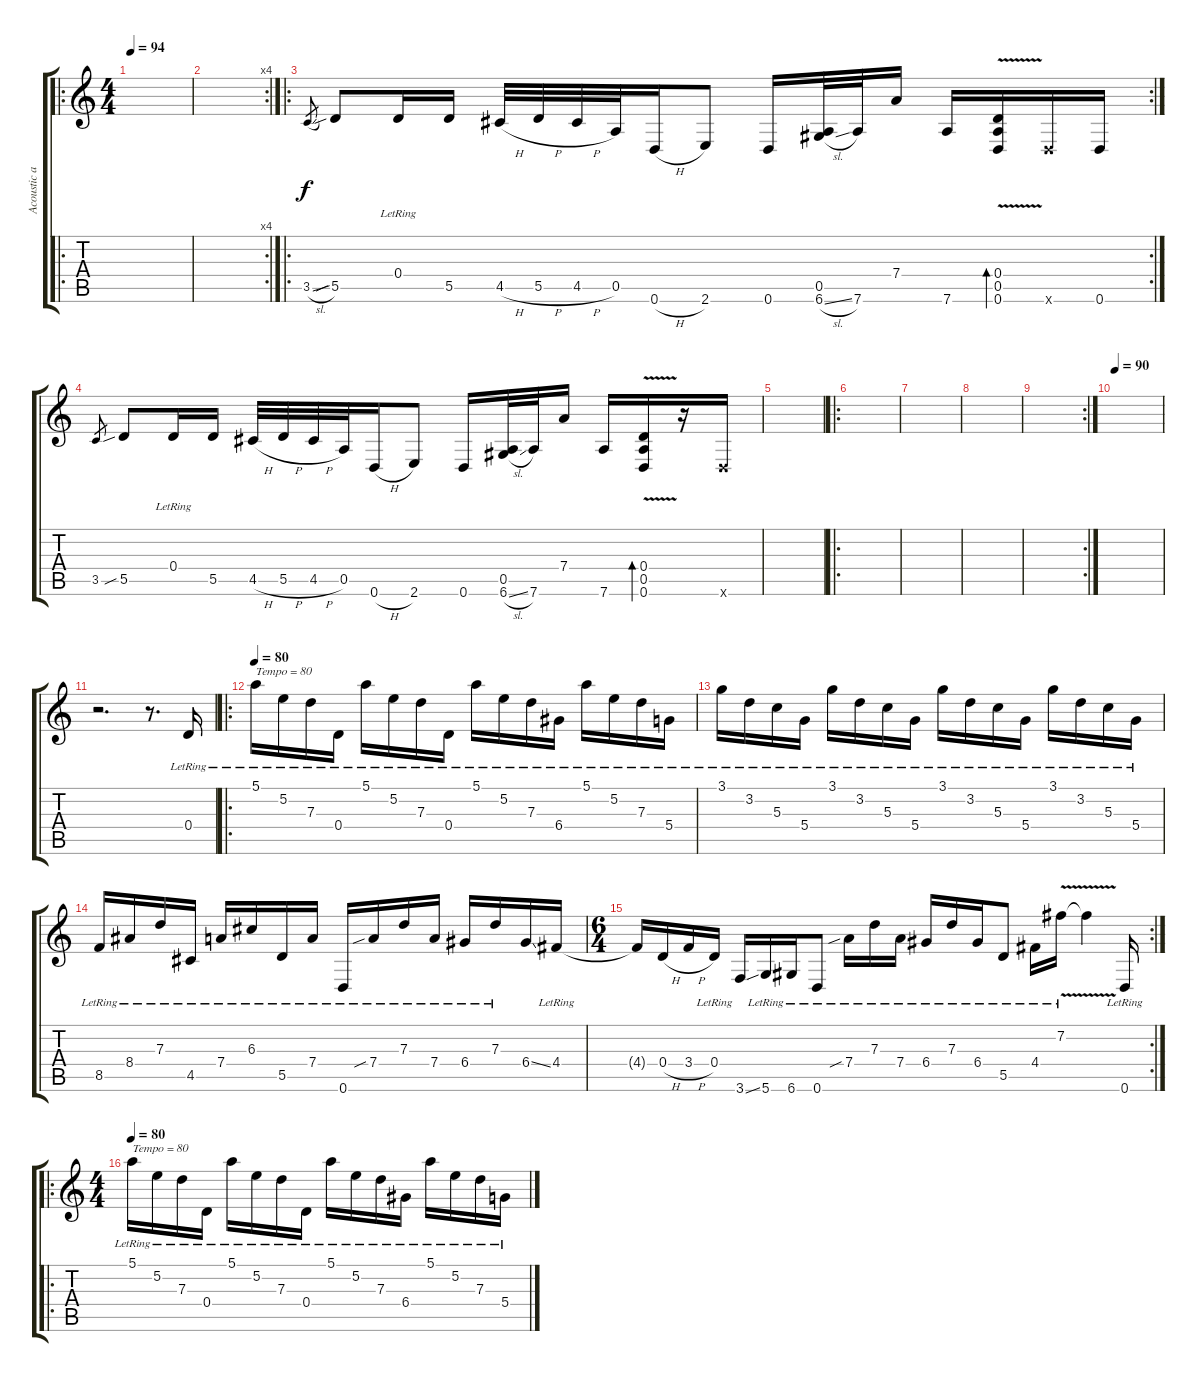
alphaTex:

\track ("Acoustic and fills" "Acoustic a") {instrument acousticguitarsteel}
\staff {score tabs}
\tuning (E4 B3 G3 D3 A2 D2) {hide}
\ro
\ts (4 4)
\tempo 94
\clef g2
\ks c
|
\rc 4
|
\ro
\rc 2
3.5{sl}.8{gr} 5.5{sib}.8 0.4{lr}.16 5.5.16 4.5{h}.32 5.5{h}.32 4.5{h}.32 0.5.32 0.6{h}.16 2.6.8 0.6.16 (0.5 6.6{sl}).32 7.6.32 7.4.16 7.6.16 (0.4{v} 0.5 0.6).16{bd 480} 0.6{x}.16 0.6.16 |
3.5.8{gr} 5.5{sib}.8 0.4{lr}.16 5.5.16 4.5{h}.32 5.5{h}.32 4.5{h}.32 0.5.32 0.6{h}.16 2.6.8 0.6.16 (0.5 6.6{sl}).32 7.6.32 7.4.16 7.6.16 (0.4{v} 0.5 0.6).16{bd 480} r.16 0.6{x}.16 |
|
\ro
|
|
|
\rc 2
|
\tempo 90
|
r.2{d} r.8{d} 0.4{lr}.16{instrument electricguitarclean} |
\ro
\tempo 80
5.1{lr}.16{txt "Tempo = 80"} 5.2{lr}.16 7.3{lr}.16 0.4{lr}.16 5.1{lr}.16 5.2{lr}.16 7.3{lr}.16 0.4{lr}.16 5.1{lr}.16 5.2{lr}.16 7.3{lr}.16 6.4{lr}.16 5.1{lr}.16 5.2{lr}.16 7.3{lr}.16 5.4{lr}.16 |
3.1{lr}.16 3.2{lr}.16 5.3{lr}.16 5.4{lr}.16 3.1{lr}.16 3.2{lr}.16 5.3{lr}.16 5.4{lr}.16 3.1{lr}.16 3.2{lr}.16 5.3{lr}.16 5.4{lr}.16 3.1{lr}.16 3.2{lr}.16 5.3{lr}.16 5.4{lr}.16 |
8.5{lr}.16 8.4{lr}.16 7.3{lr}.16 4.5{lr}.16 7.4{lr}.16 6.3{lr}.16 5.5{lr}.16 7.4{lr}.16 0.6{lr}.16 7.4{sib lr}.16 7.3{lr}.16 7.4{lr}.16 6.4{lr}.16 7.3{lr}.16 6.4{ss}.16 4.4{lr}.16 |
\rc 2
\ts (6 4)
4.4{t}.16 0.4{h}.16 3.4{h}.16 0.4{lr}.16 3.6{ss}.16 5.6{lr}.16 6.6{lr}.16 0.6{lr}.8 7.4{sib lr}.16 7.3{lr}.16 7.4{lr}.16 6.4{lr}.16 7.3{lr}.16 6.4{lr}.16 5.5{lr}.8 4.4{lr}.16 7.2{v lr}.16 7.2{t}.4 0.6{lr}.16 |
\ro
\ts (4 4)
\tempo 80
5.1{lr}.16{txt "Tempo = 80"} 5.2{lr}.16 7.3{lr}.16 0.4{lr}.16 5.1{lr}.16 5.2{lr}.16 7.3{lr}.16 0.4{lr}.16 5.1{lr}.16 5.2{lr}.16 7.3{lr}.16 6.4{lr}.16 5.1{lr}.16 5.2{lr}.16 7.3{lr}.16 5.4{lr}.16
